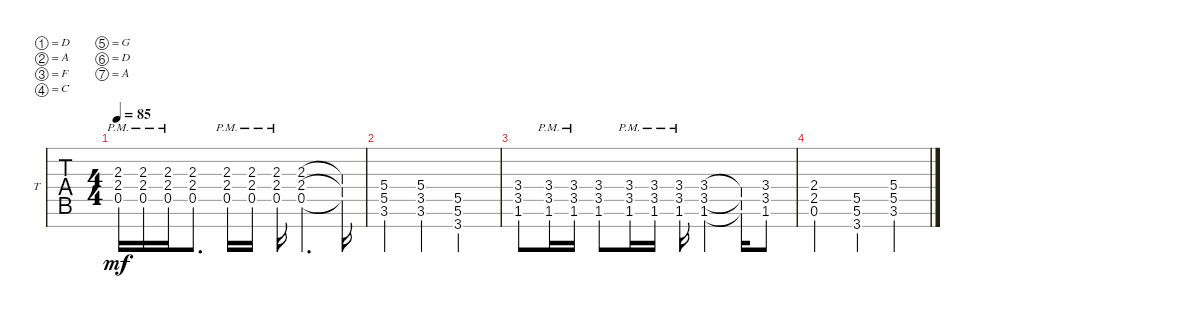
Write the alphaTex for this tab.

\defaultSystemsLayout 4
\bracketExtendMode groupsimilarinstruments
\firstSystemTrackNameOrientation horizontal
\otherSystemsTrackNameOrientation horizontal
\track ("Guitar-Timo" "T") {solo instrument overdrivenguitar}
\staff {tabs}
\tuning (D4 A3 F3 C3 G2 D2 A1)
\ts (4 4)
\tempo 85
\clef g2
\ks c
(0.5{pm} 2.3{pm} 2.4{pm}).16{dy mf} (0.5{pm} 2.3{pm} 2.4{pm}).16 (0.5{pm} 2.3{pm} 2.4{pm}).16 (0.5 2.3 2.4).8{d} (0.5{pm} 2.3{pm} 2.4{pm}).16 (0.5{pm} 2.3{pm} 2.4{pm}).16 (0.5{pm} 2.3{pm} 2.4{pm}).16 (0.5 2.3 2.4).4{d} (0.5{t} 2.3{t} 2.4{t}).16 |
(3.6 5.5 5.4).4 (3.6 3.5 5.4).4 (3.7 5.6 5.5).2 |
(1.6 3.5 3.4).8 (1.6{pm} 3.5{pm} 3.4{pm}).16 (1.6{pm} 3.5{pm} 3.4{pm}).16 (1.6 3.5 3.4).8 (1.6{pm} 3.5{pm} 3.4{pm}).16 (1.6{pm} 3.5{pm} 3.4{pm}).16 (1.6{pm} 3.5{pm} 3.4{pm}).16 (1.6 3.5 3.4).4 (1.6{t} 3.5{t} 3.4{t}).16 (1.6 3.5 3.4).8 |
(0.6 2.5 2.4).2 (3.7 5.6 5.5).4 (3.6 5.5 5.4).4
